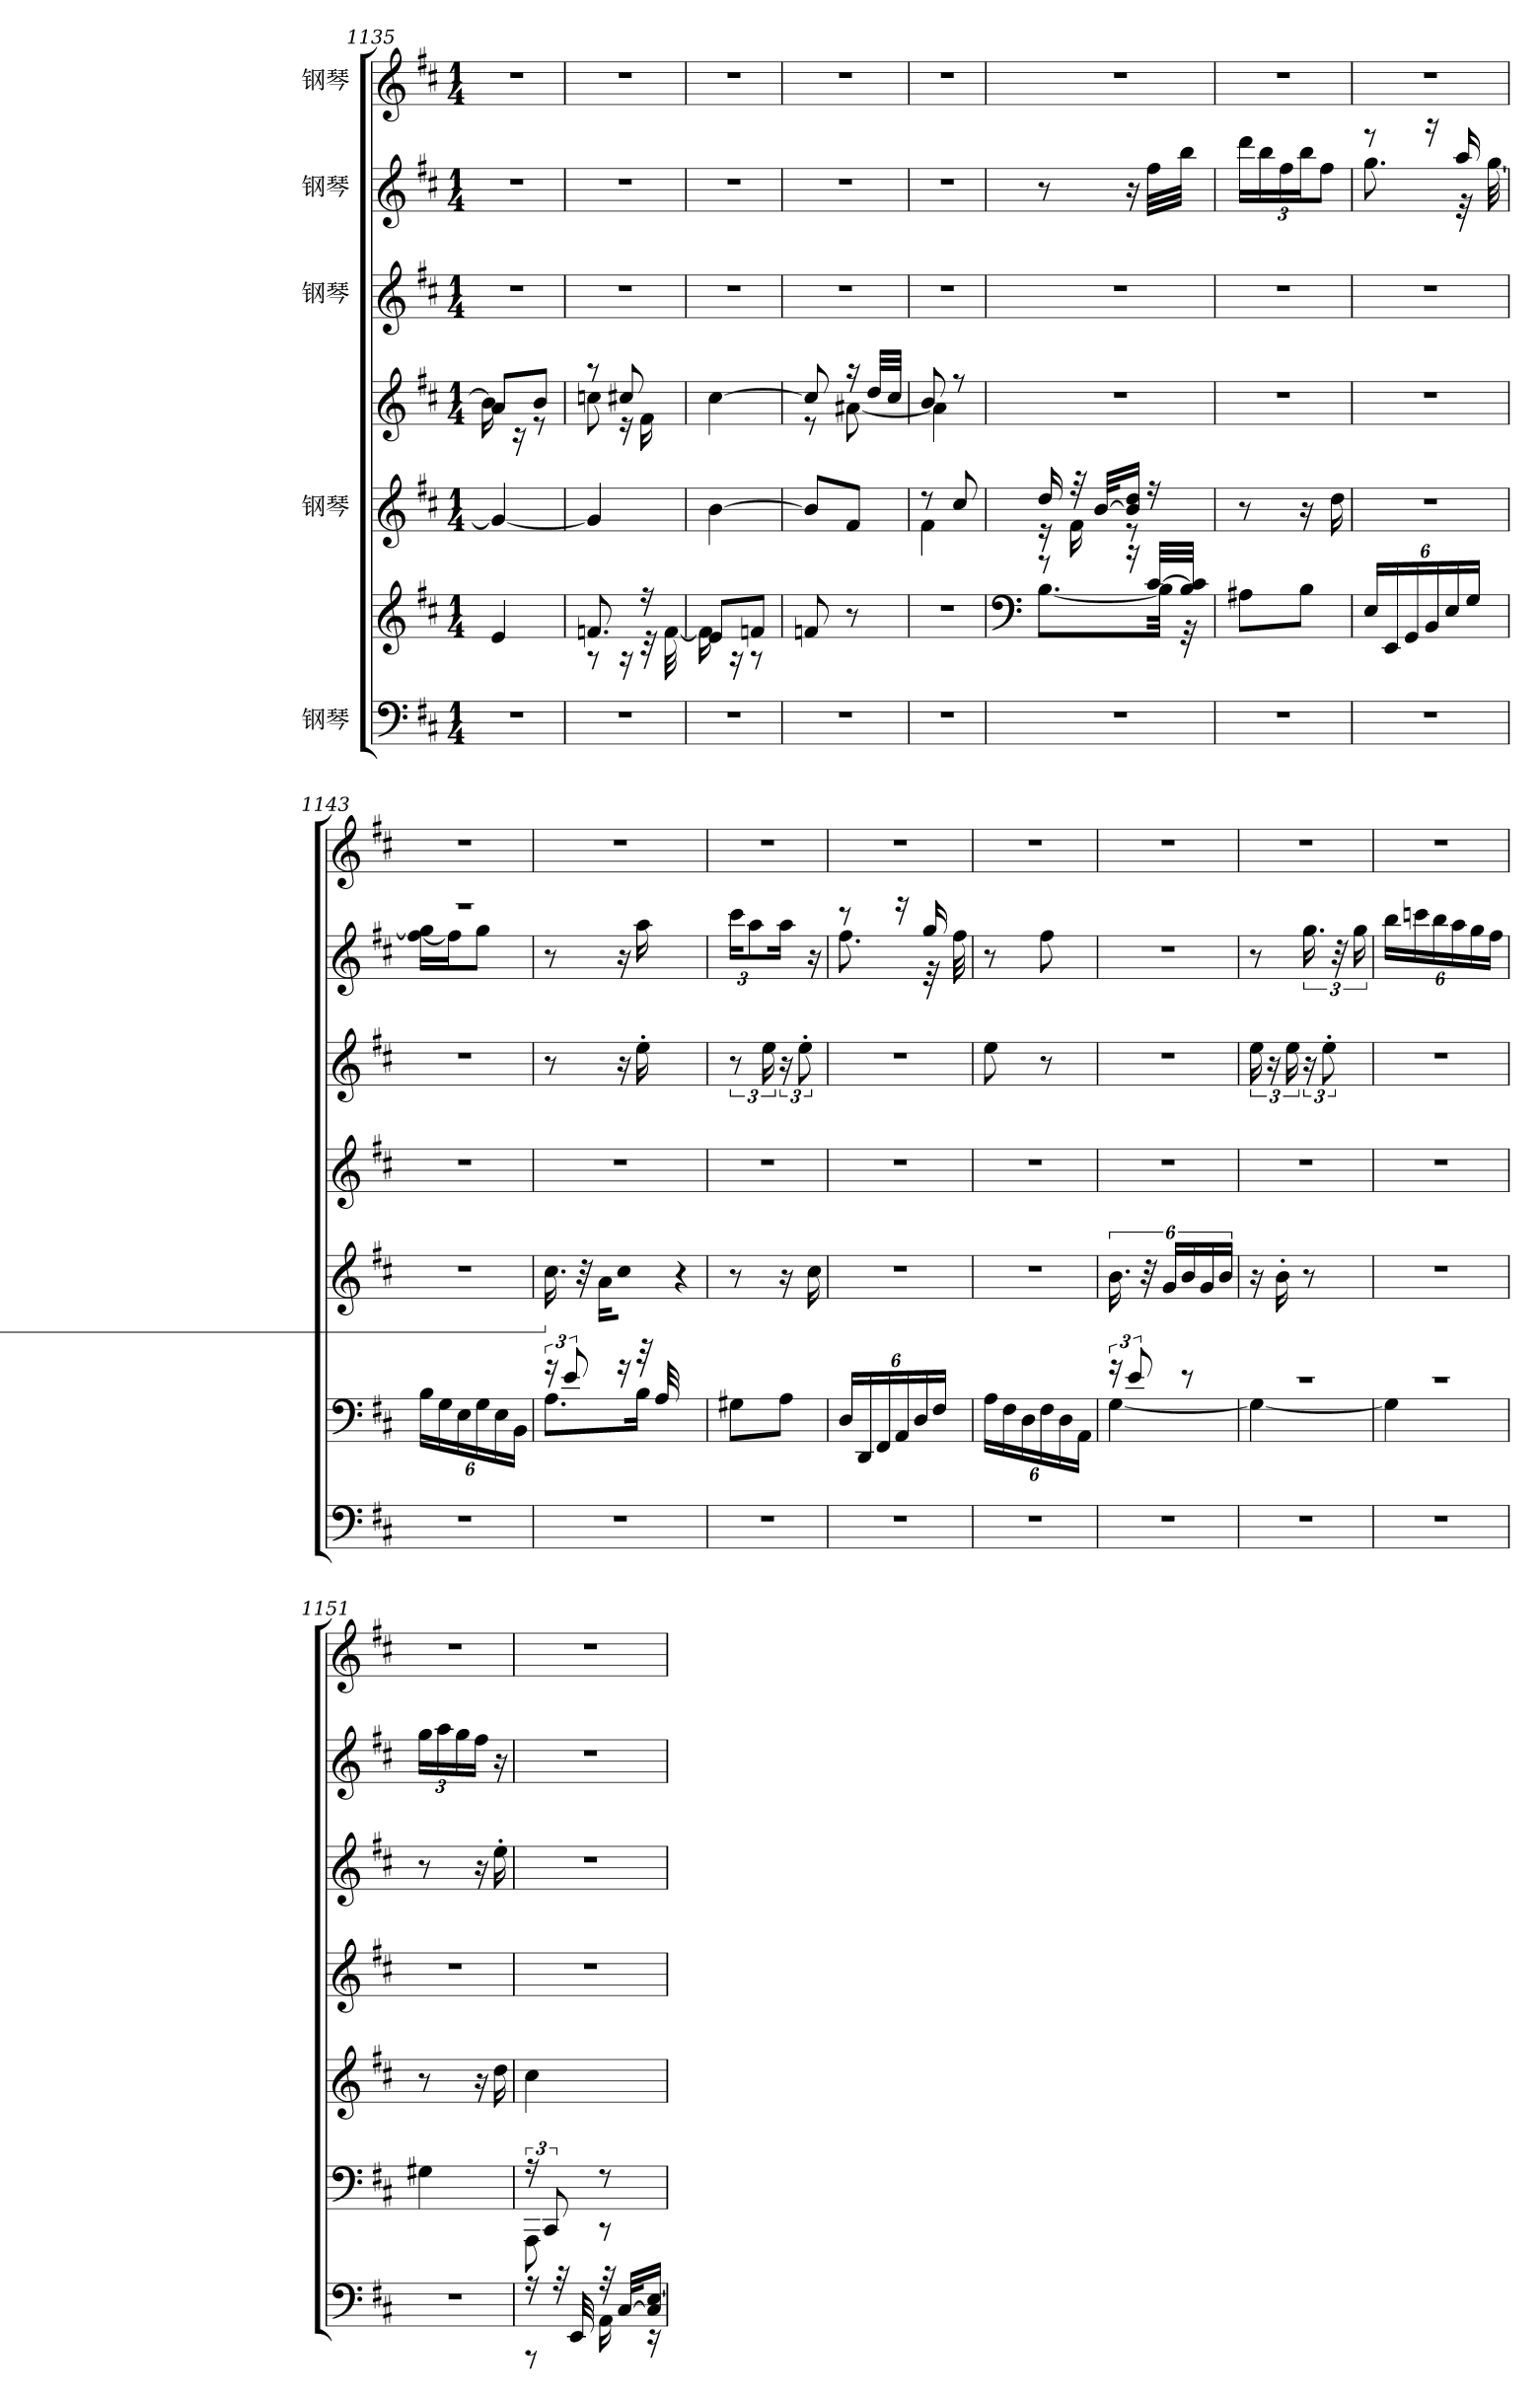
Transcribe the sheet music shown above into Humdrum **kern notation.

**kern	**kern	**kern	**kern	**kern	**kern	**kern
*part5	*part5	*part4	*part4	*part3	*part2	*part1
*staff7	*staff6	*staff5	*staff4	*staff3	*staff2	*staff1
*I"钢琴	*	*I"钢琴	*	*I"钢琴	*I"钢琴	*I"钢琴
!!LO:PB:g=z
*clefF4	*clefG2	*clefG2	*clefG2	*clefG2	*clefG2	*clefG2
*k[f#c#]	*k[f#c#]	*k[f#c#]	*k[f#c#]	*k[f#c#]	*k[f#c#]	*k[f#c#]
*M1/4	*M1/4	*M1/4	*M1/4	*M1/4	*M1/4	*M1/4
=1135	=1135	=1135	=1135	=1135	=1135	=1135
*	*	*	*^	*	*	*
4r	4e/	4g#/_	8a/L	16b\]	4r	4r	4r
.	.	.	.	16r	.	.	.
.	.	.	8b/J	8r	.	.	.
=1136	=1136	=1136	=1136	=1136	=1136	=1136	=1136
*	*^	*	*	*	*	*	*
4r	8.fn/	8r	4g#/]	8r	8ccn\	4r	4r	4r
.	.	16r	.	8cc#X/	16r	.	.	.
.	16r	32r	.	.	16f#\	.	.	.
.	.	[32f\	.	.	.	.	.	.
*	*	*	*	*v	*v	*	*	*
=1137	=1137	=1137	=1137	=1137	=1137	=1137	=1137
4r	8e/L	16f\]	[4b\	[4cc#\	4r	4r	4r
.	.	16r	.	.	.	.	.
.	8fn/J	8r	.	.	.	.	.
*	*v	*v	*	*	*	*	*
=1138	=1138	=1138	=1138	=1138	=1138	=1138
*	*	*	*^	*	*	*
4r	8fn/	8b/L]	8cc#/]	8r	4r	4r	4r
.	8r	8f#/J	16r	[8a#X\	.	.	.
.	.	.	32dd/LLL	.	.	.	.
.	.	.	32cc#/JJJ	.	.	.	.
=1139	=1139	=1139	=1139	=1139	=1139	=1139	=1139
*	*	*^	*	*	*	*	*
4r	4r	8r	4f#\	8b/	4a#\]	4r	4r	4r
.	.	8cc#/	.	8r	.	.	.	.
*	*	*	*	*v	*v	*	*	*
=1140	=1140	=1140	=1140	=1140	=1140	=1140	=1140
*	*clefF4	*	*	*	*	*	*
*	*^	*	*	*	*	*	*
4r	8r	[8.B\L	16dd/	16r	4r	4r	8r	4r
.	.	.	32r	16f#\	.	.	.	.
.	.	.	[32b/KLL	.	.	.	.	.
.	16r	.	16b/] 16dd/JJ	8r	.	.	16r	.
.	[32c#/LLL	32B\Jkk]	16r	.	.	.	32ff#\LLL	.
.	32B/ 32c#/]JJJ	32r	.	.	.	.	32bb\JJJ	.
*	*v	*v	*	*	*	*	*	*
*	*	*v	*v	*	*	*	*
!!LO:PB:g=z
=1141	=1141	=1141	=1141	=1141	=1141	=1141
*	*	*	*	*	*Xbrackettup	*
4r	8A#X\L	8r	4r	4r	24ddd\LL	4r
.	.	.	.	.	24bb\	.
.	.	.	.	.	24ff#\	.
.	8B\J	16r	.	.	24bb\J	.
.	.	.	.	.	12ff#\J	.
.	.	16dd\	.	.	.	.
=1142	=1142	=1142	=1142	=1142	=1142	=1142
*	*Xbrackettup	*	*	*	*	*
*	*	*	*	*	*^	*
4r	24E/LL	4r	4r	4r	8r	8.gg\	4r
.	24EE/	.	.	.	.	.	.
.	24GG/	.	.	.	.	.	.
.	24BB/	.	.	.	16r	.	.
.	24E/	.	.	.	.	.	.
.	.	.	.	.	16aa/	32r	.
.	24G/JJ	.	.	.	.	.	.
.	.	.	.	.	.	[32gg\	.
=1143	=1143	=1143	=1143	=1143	=1143	=1143	=1143
4r	24B\LL	4r	4r	4r	4r	[16ff#\ 16gg\]LL	4r
.	24G\	.	.	.	.	.	.
.	.	.	.	.	.	16ff#\J]	.
.	24E\	.	.	.	.	.	.
.	24G\	.	.	.	.	8gg\J	.
.	24E\	.	.	.	.	.	.
.	24BB\JJ	.	.	.	.	.	.
*	*	*	*	*	*v	*v	*
=1144	=1144	=1144	=1144	=1144	=1144	=1144
*	*brackettup	*	*	*	*	*
*	*^	*	*	*	*	*
4r	24r	8.A\L	24.cc#\	4r	8r	8r	4r
.	12e/	.	.	.	.	.	.
.	.	.	48r	.	.	.	.
.	.	.	24a\LL	.	.	.	.
.	16r	.	16cc#\JJ	.	16r	16r	.
.	32r	16B\Jk	16r	.	16ee'\	16aa\	.
.	32A/	.	.	.	.	.	.
*	*v	*v	*	*	*	*	*
=1145	=1145	=1145	=1145	=1145	=1145	=1145
4r	8G#X\L	8r	4r	12r	24ccc#\KL	4r
.	.	.	.	.	12aa\	.
.	.	.	.	24ee\	.	.
.	8A\J	16r	.	24r	16aa\Jk	.
.	.	.	.	12ee'\	.	.
.	.	16cc#\	.	.	16r	.
!!LO:PB:g=z
=1146	=1146	=1146	=1146	=1146	=1146	=1146
*	*Xbrackettup	*	*	*	*	*
*	*	*	*	*	*^	*
4r	24D/LL	4r	4r	4r	8r	8.ff#\	4r
.	24DD/	.	.	.	.	.	.
.	24FF#/	.	.	.	.	.	.
.	24AA/	.	.	.	16r	.	.
.	24D/	.	.	.	.	.	.
.	.	.	.	.	16gg/	32r	.
.	24F#/JJ	.	.	.	.	.	.
.	.	.	.	.	.	32ff#\	.
*	*	*	*	*	*v	*v	*
=1147	=1147	=1147	=1147	=1147	=1147	=1147
4r	24A\LL	4r	4r	8ee\	8r	4r
.	24F#\	.	.	.	.	.
.	24D\	.	.	.	.	.
.	24F#\	.	.	8r	8ff#\	.
.	24D\	.	.	.	.	.
.	24AA\JJ	.	.	.	.	.
=1148	=1148	=1148	=1148	=1148	=1148	=1148
*	*brackettup	*	*	*	*	*
*	*^	*	*	*	*	*
4r	24r	[4G\	24.b\	4r	4r	4r	4r
.	12e/	.	.	.	.	.	.
.	.	.	48r	.	.	.	.
.	.	.	24g/LL	.	.	.	.
*	*	*	*Xbrackettup	*	*	*	*
.	8r	.	24b/	.	.	.	.
.	.	.	24g/	.	.	.	.
.	.	.	24b/JJ	.	.	.	.
=1149	=1149	=1149	=1149	=1149	=1149	=1149	=1149
4r	4r	4G\_	16r	4r	24ee\	8r	4r
.	.	.	.	.	24r	.	.
.	.	.	16b'\	.	.	.	.
.	.	.	.	.	24ee\	.	.
*	*	*	*	*	*	*brackettup	*
.	.	.	8r	.	24r	24.gg\	.
.	.	.	.	.	12ee'\	.	.
.	.	.	.	.	.	48r	.
.	.	.	.	.	.	24gg\	.
=1150	=1150	=1150	=1150	=1150	=1150	=1150	=1150
*	*	*	*	*	*	*Xbrackettup	*
4r	4r	4G\]	4r	4r	4r	24bb\LL	4r
.	.	.	.	.	.	24cccn\	.
.	.	.	.	.	.	24bb\	.
.	.	.	.	.	.	24aa\	.
.	.	.	.	.	.	24gg\	.
.	.	.	.	.	.	24ff#\JJ	.
*	*v	*v	*	*	*	*	*
!!LO:PB:g=z
=1151	=1151	=1151	=1151	=1151	=1151	=1151
4r	4G#X\	8r	4r	8r	24gg\LL	4r
.	.	.	.	.	24aa\	.
.	.	.	.	.	24gg\	.
.	.	16r	.	16r	16ff#\JJ	.
.	.	16dd\	.	16ee'\	16r	.
=1152	=1152	=1152	=1152	=1152	=1152	=1152
*^	*^	*	*	*	*	*
16r	8r	24r	8AAA\	4cc#\	4r	4r	4r	4r
.	.	12CC#/	.	.	.	.	.	.
32r	.	.	.	.	.	.	.	.
32EE/	.	.	.	.	.	.	.	.
32r	16AA\	8r	8r	.	.	.	.	.
[32C#/KLL	.	.	.	.	.	.	.	.
16C#/] [16E/JJ	16r	.	.	.	.	.	.	.
*v	*v	*	*	*	*	*	*	*
*	*v	*v	*	*	*	*	*
=	=	=	=	=	=	=
*-	*-	*-	*-	*-	*-	*-
